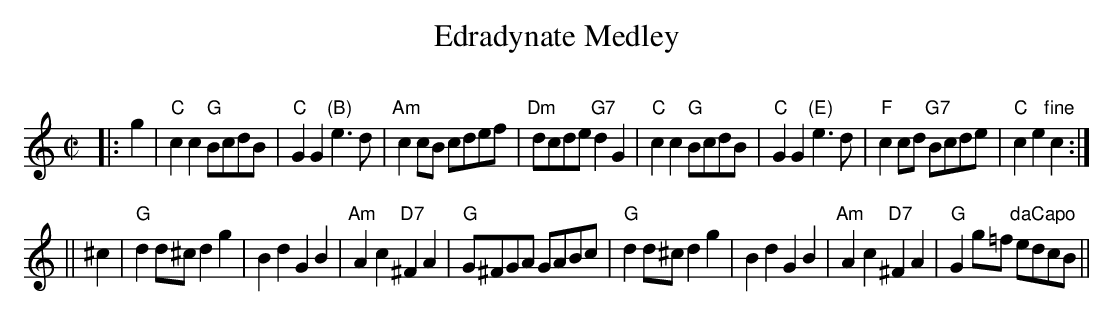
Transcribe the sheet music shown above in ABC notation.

X:1
T: Edradynate Medley
O:
M: C|
L: 1/8
K: C
|: g2 \
| "C"c2c2 "G"BcdB | "C"G2G2 "(B)"e3d | "Am"c2cB cdef | "Dm"dcde "G7"d2G2 \
| "C"c2c2 "G"BcdB | "C"G2G2 "(E)"e3d | "F"c2cd "G7"Bcde | "C"c2e2 "fine"c2 :|
|| ^c2 \
| "G"d2d^c d2g2 | B2d2 G2B2 | "Am"A2c2 "D7"^F2A2 | "G"G^FGA GABc \
| "G"d2d^c d2g2 | B2d2 G2B2 | "Am"A2c2 "D7"^F2A2 | "G"G2g=f "daCapo"edcB ||
